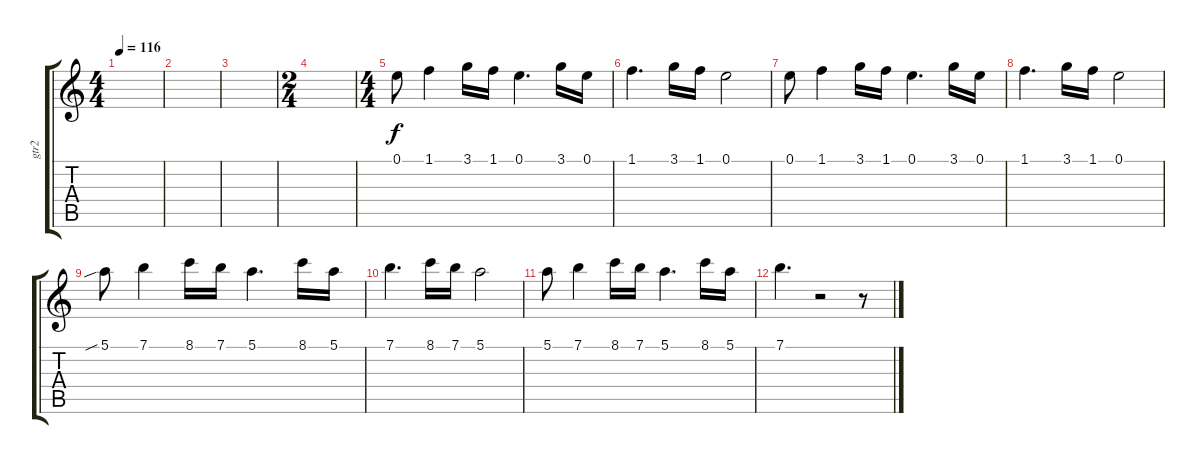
\track ("gtr2" "gtr2") {instrument acousticguitarsteel}
\staff {score tabs}
\tuning (E4 B3 G3 D3 A2 E2) {hide}
\ts (4 4)
\tempo 116
\clef g2
\ks c
|
|
|
\ts (2 4)
|
\ts (4 4)
0.1.8 1.1.4 3.1.16 1.1.16 0.1.4{d} 3.1.16 0.1.16 |
1.1.4{d} 3.1.16 1.1.16 0.1.2 |
0.1.8 1.1.4 3.1.16 1.1.16 0.1.4{d} 3.1.16 0.1.16 |
1.1.4{d} 3.1.16 1.1.16 0.1.2 |
5.1{sib}.8 7.1.4 8.1.16 7.1.16 5.1.4{d} 8.1.16 5.1.16 |
7.1.4{d} 8.1.16 7.1.16 5.1.2 |
5.1.8 7.1.4 8.1.16 7.1.16 5.1.4{d} 8.1.16 5.1.16 |
7.1.4{d} r.2 r.8
